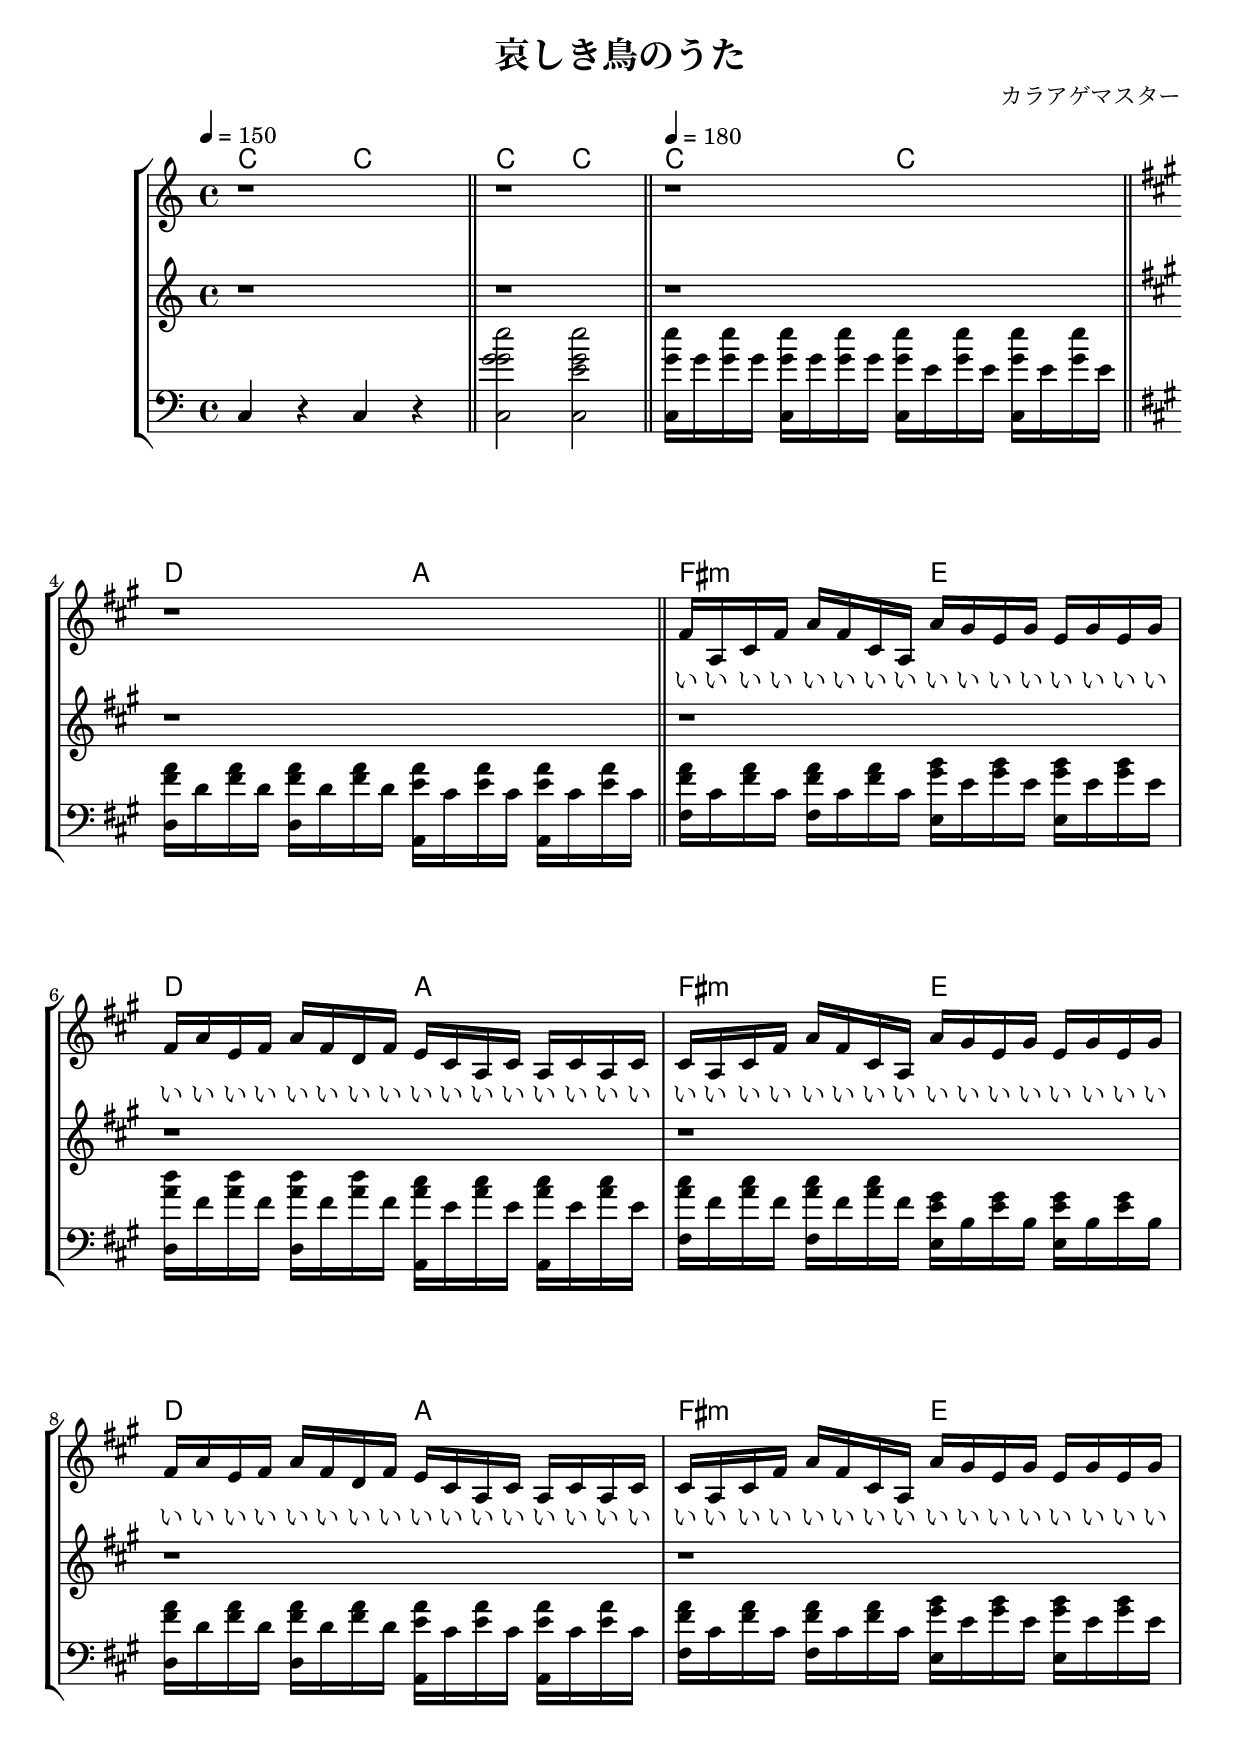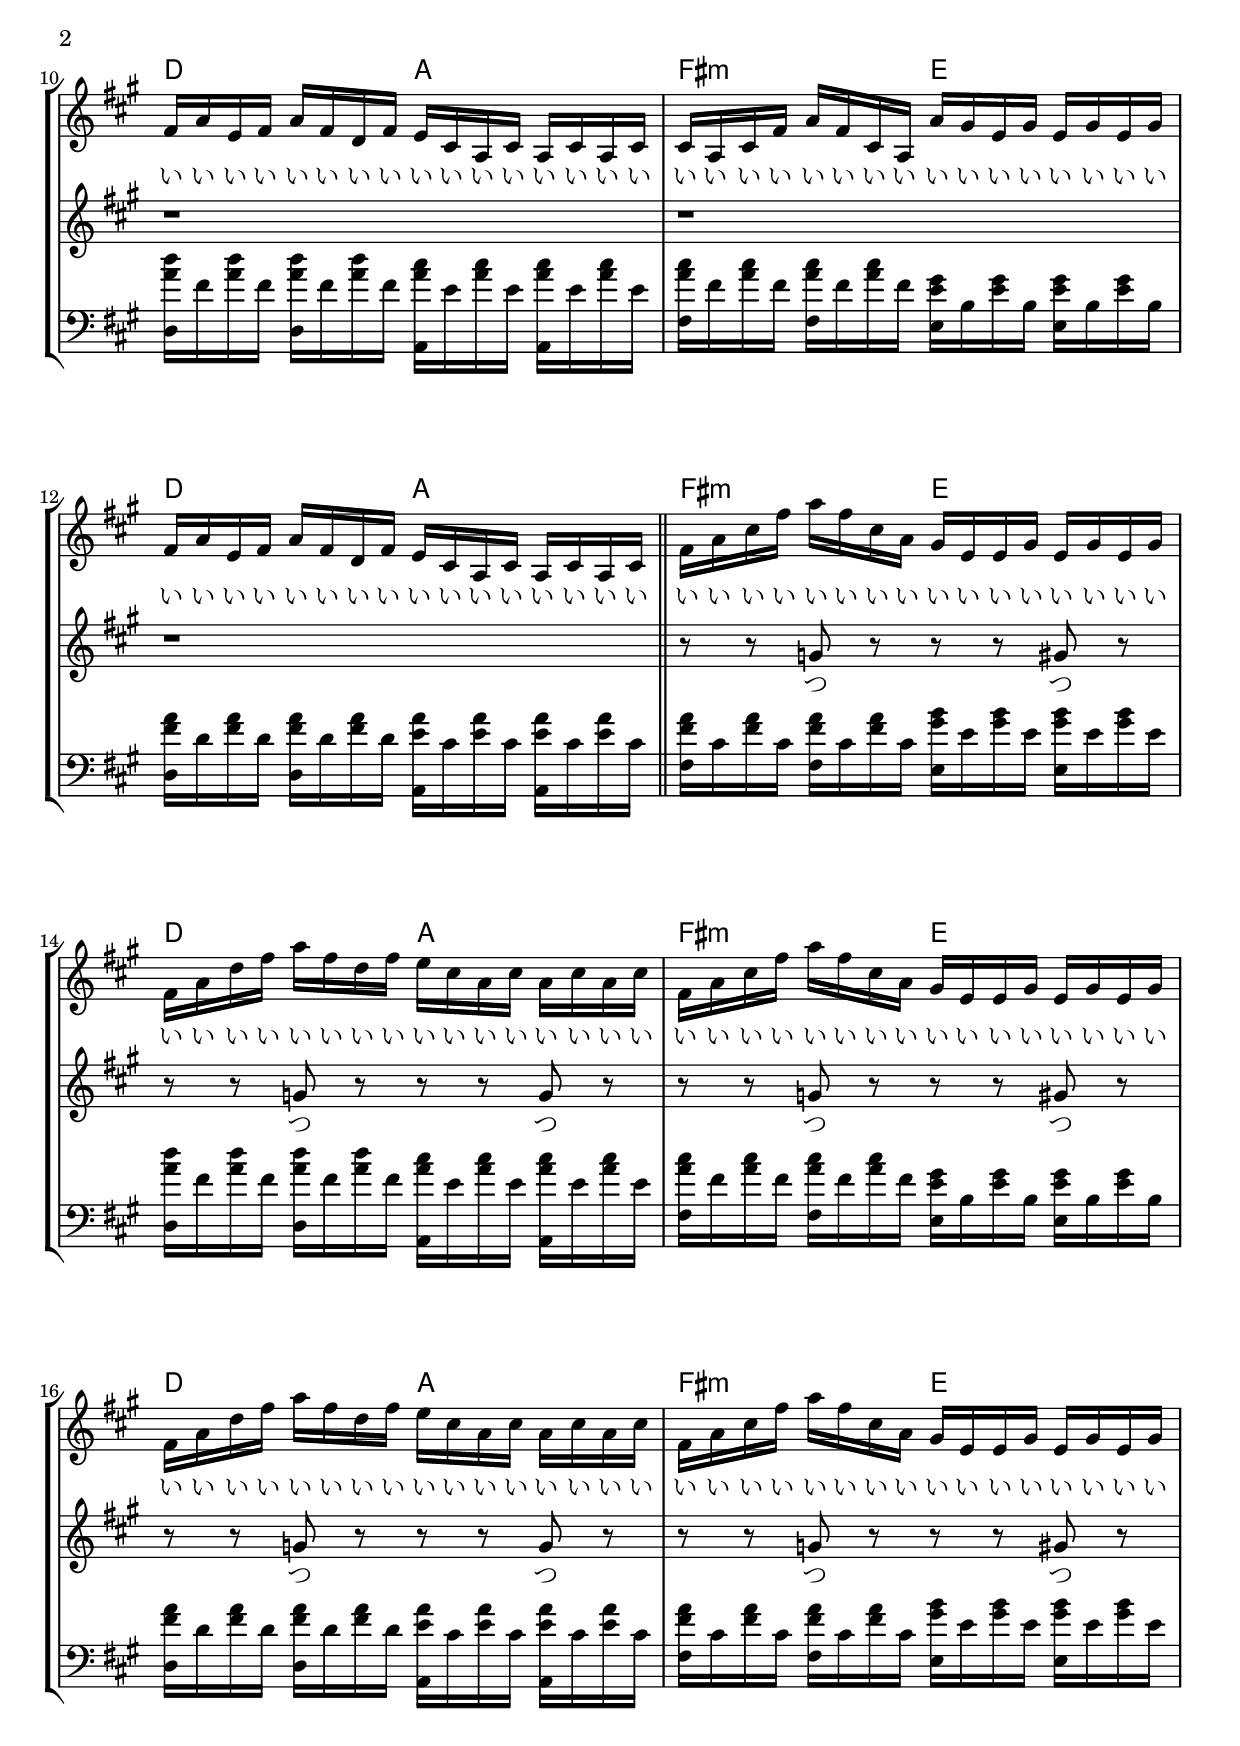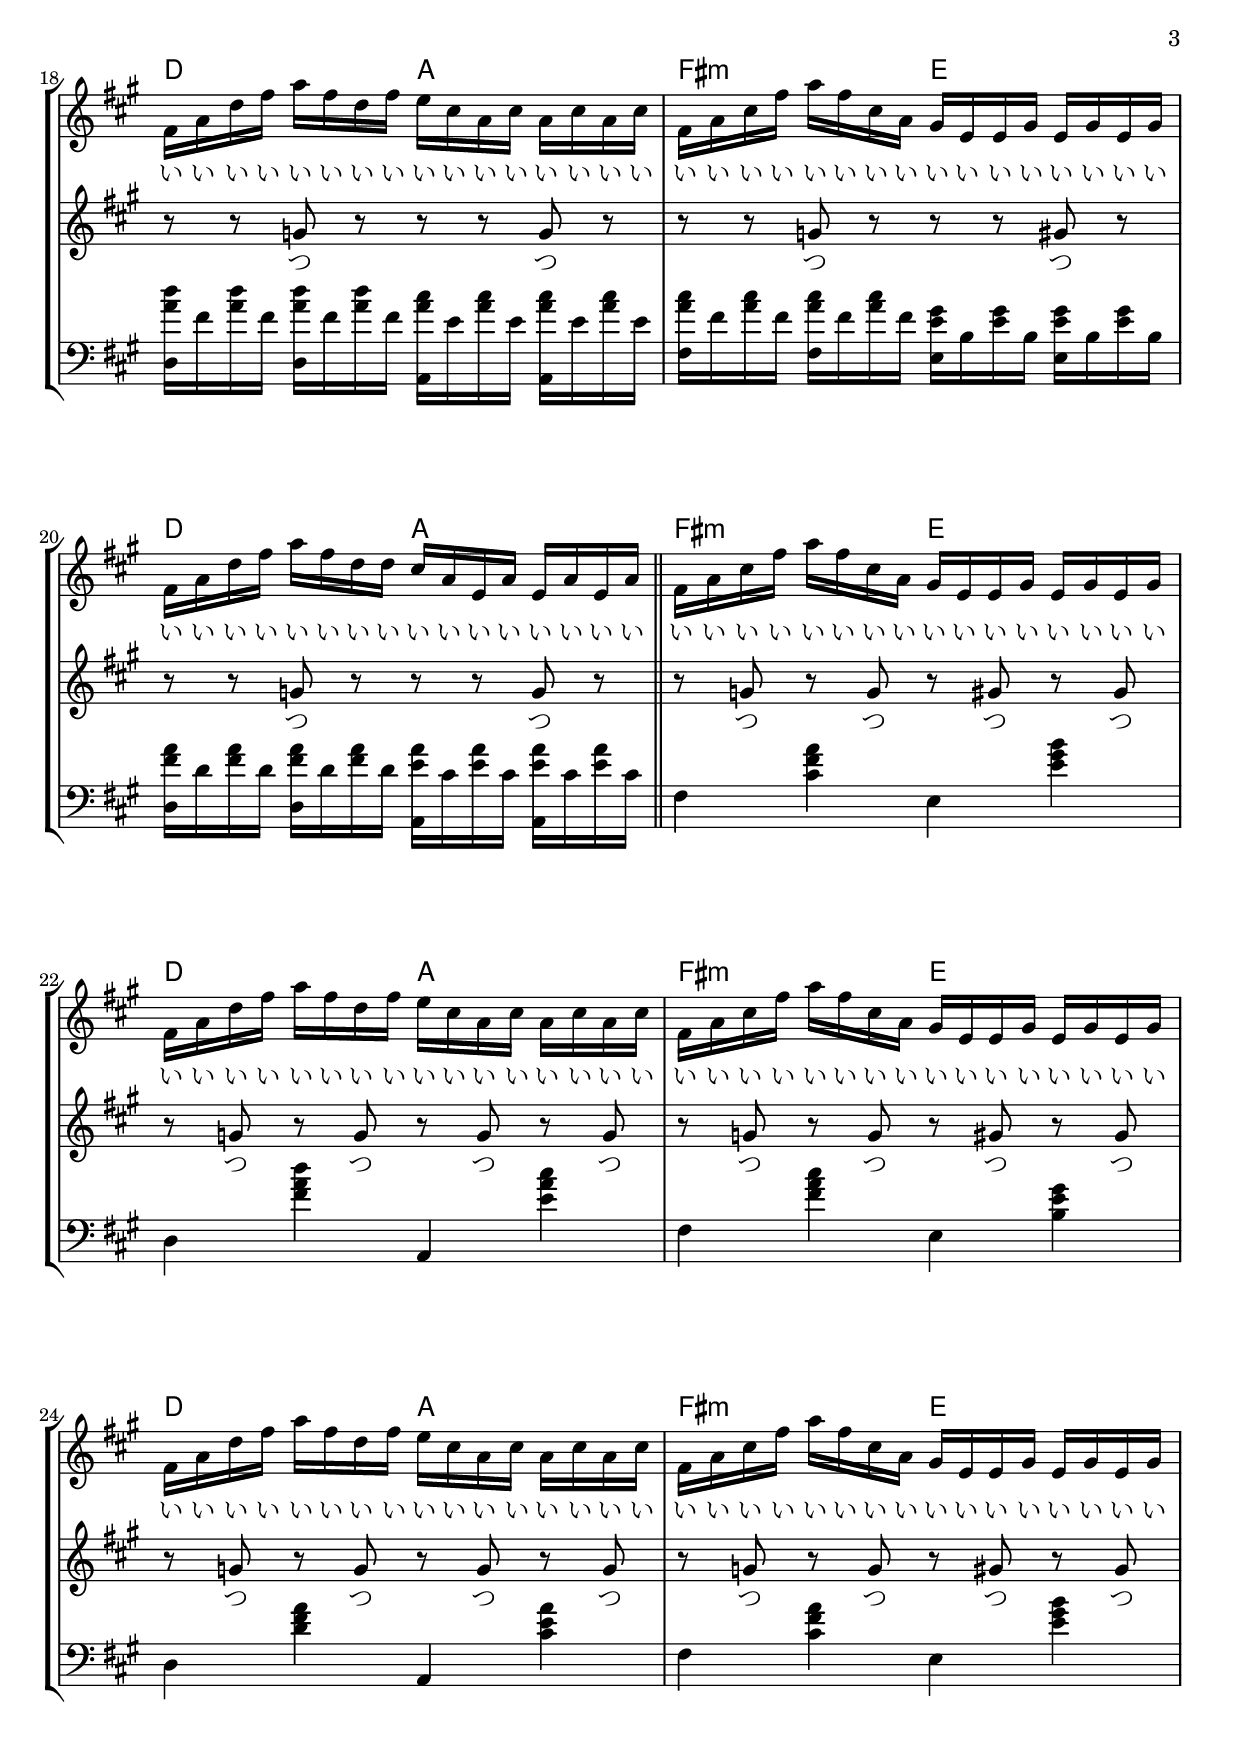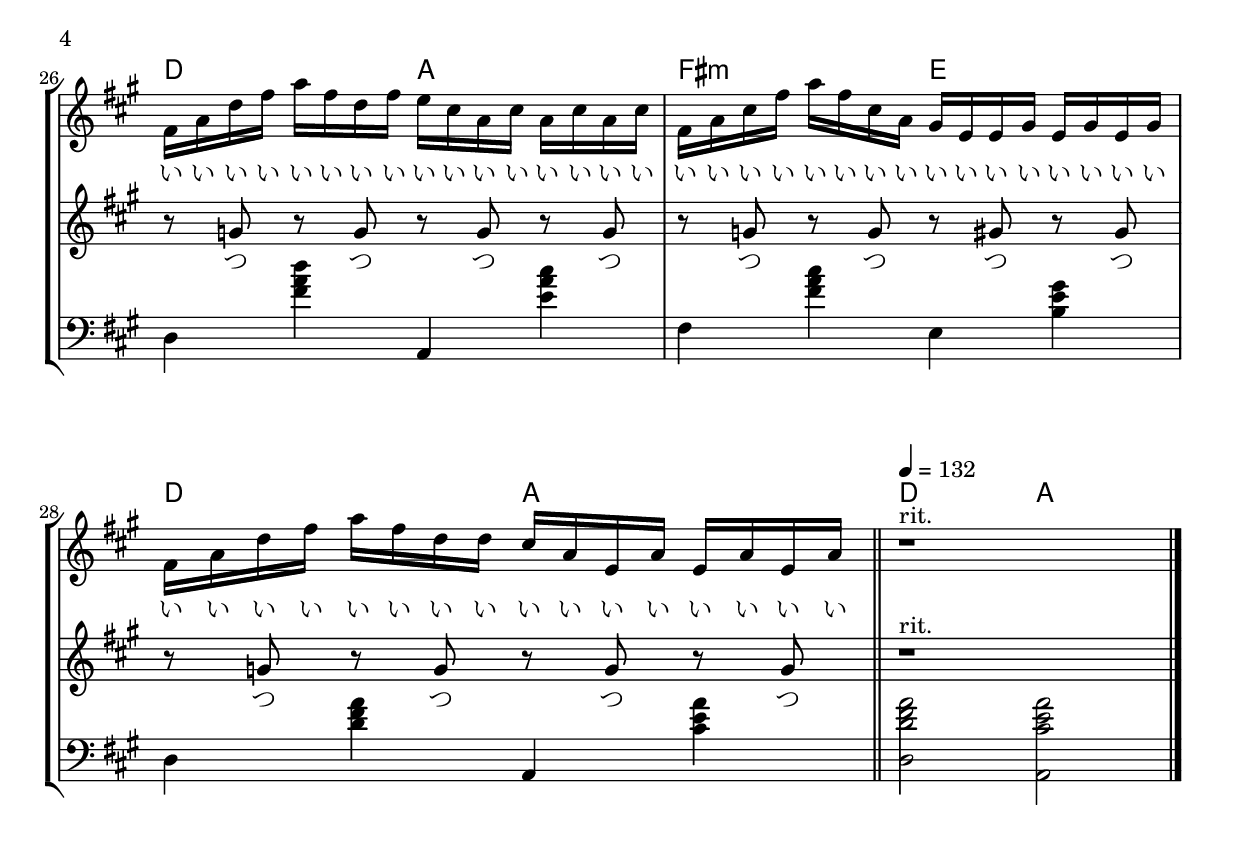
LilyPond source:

\version "2.12.1"

\header {
	title = \markup {哀しき鳥のうた}
	composer = \markup \center-column {カラアゲマスター}
}

harmony = \chordmode {
	c2 c 

	c c 

	c c 

	d a 

	fis:m e d a fis:m e d a fis:m e d a fis:m e d a 

	fis:m e d a fis:m e d a fis:m e d a fis:m e d a 

	fis:m e d a fis:m e d a fis:m e d a fis:m e d a 

	d a 
}

melody = {
	\key c \major
	\tempo 4 = 150
	r1   
	r1   
	\tempo 4 = 180
	r1   
	\key a \major
	r1   
	\set Staff.midiInstrument = #"Bird Tweet"
	fis'16  a16  cis'16  fis'16  a'16  fis'16  cis'16  a16  a'16  gis'16  e'16  gis'16  e'16  gis'16  e'16  gis'16 
	fis'16  a'16  e'16  fis'16  a'16  fis'16  d'16  fis'16  e'16  cis'16  a16  cis'16  a16  cis'16  a16  cis'16 
	cis'16  a16  cis'16  fis'16  a'16  fis'16  cis'16  a16  a'16  gis'16  e'16  gis'16  e'16  gis'16  e'16  gis'16 
	fis'16  a'16  e'16  fis'16  a'16  fis'16  d'16  fis'16  e'16  cis'16  a16  cis'16  a16  cis'16  a16  cis'16 
	cis'16  a16  cis'16  fis'16  a'16  fis'16  cis'16  a16  a'16  gis'16  e'16  gis'16  e'16  gis'16  e'16  gis'16 
	fis'16  a'16  e'16  fis'16  a'16  fis'16  d'16  fis'16  e'16  cis'16  a16  cis'16  a16  cis'16  a16  cis'16 
	cis'16  a16  cis'16  fis'16  a'16  fis'16  cis'16  a16  a'16  gis'16  e'16  gis'16  e'16  gis'16  e'16  gis'16 
	fis'16  a'16  e'16  fis'16  a'16  fis'16  d'16  fis'16  e'16  cis'16  a16  cis'16  a16  cis'16  a16  cis'16
	\set Staff.midiInstrument = #"Bird Tweet"
	fis'16  a'16  cis''16  fis''16  a''16  fis''16  cis''16  a'16  gis'16  e'16  e'16  gis'16  e'16  gis'16  e'16  gis'16 
	fis'16  a'16  d''16  fis''16  a''16  fis''16  d''16  fis''16  e''16  cis''16  a'16  cis''16  a'16  cis''16  a'16  cis''16 
	fis'16  a'16  cis''16  fis''16  a''16  fis''16  cis''16  a'16  gis'16  e'16  e'16  gis'16  e'16  gis'16  e'16  gis'16 
	fis'16  a'16  d''16  fis''16  a''16  fis''16  d''16  fis''16  e''16  cis''16  a'16  cis''16  a'16  cis''16  a'16  cis''16 
	fis'16  a'16  cis''16  fis''16  a''16  fis''16  cis''16  a'16  gis'16  e'16  e'16  gis'16  e'16  gis'16  e'16  gis'16 
	fis'16  a'16  d''16  fis''16  a''16  fis''16  d''16  fis''16  e''16  cis''16  a'16  cis''16  a'16  cis''16  a'16  cis''16 
	fis'16  a'16  cis''16  fis''16  a''16  fis''16  cis''16  a'16  gis'16  e'16  e'16  gis'16  e'16  gis'16  e'16  gis'16 
	fis'16  a'16  d''16  fis''16  a''16  fis''16  d''16  d''16  cis''16  a'16  e'16  a'16  e'16  a'16  e'16  a'16
	\set Staff.midiInstrument = #"Bird Tweet"
	fis'16  a'16  cis''16  fis''16  a''16  fis''16  cis''16  a'16  gis'16  e'16  e'16  gis'16  e'16  gis'16  e'16  gis'16 
	fis'16  a'16  d''16  fis''16  a''16  fis''16  d''16  fis''16  e''16  cis''16  a'16  cis''16  a'16  cis''16  a'16  cis''16 
	fis'16  a'16  cis''16  fis''16  a''16  fis''16  cis''16  a'16  gis'16  e'16  e'16  gis'16  e'16  gis'16  e'16  gis'16 
	fis'16  a'16  d''16  fis''16  a''16  fis''16  d''16  fis''16  e''16  cis''16  a'16  cis''16  a'16  cis''16  a'16  cis''16 
	fis'16  a'16  cis''16  fis''16  a''16  fis''16  cis''16  a'16  gis'16  e'16  e'16  gis'16  e'16  gis'16  e'16  gis'16 
	fis'16  a'16  d''16  fis''16  a''16  fis''16  d''16  fis''16  e''16  cis''16  a'16  cis''16  a'16  cis''16  a'16  cis''16 
	fis'16  a'16  cis''16  fis''16  a''16  fis''16  cis''16  a'16  gis'16  e'16  e'16  gis'16  e'16  gis'16  e'16  gis'16 
	fis'16  a'16  d''16  fis''16  a''16  fis''16  d''16  d''16  cis''16  a'16  e'16  a'16  e'16  a'16  e'16  a'16
	\tempo 4 = 132
	r1^"rit." \bar "|."
}

words = \lyricmode {
	
	
	
	
	い  い  い  い  い  い  い  い  い  い  い  い  い  い  い  い  い  い  い  い  い  い  い  い  い  い  い  い  い  い  い  い  い  い  い  い  い  い  い  い  い  い  い  い  い  い  い  い  い  い  い  い  い  い  い  い  い  い  い  い  い  い  い  い  い  い  い  い  い  い  い  い  い  い  い  い  い  い  い  い  い  い  い  い  い  い  い  い  い  い  い  い  い  い  い  い  い  い  い  い  い  い  い  い  い  い  い  い  い  い  い  い  い  い  い  い  い  い  い  い  い  い  い  い  い  い  い  い  
	い  い  い  い  い  い  い  い  い  い  い  い  い  い  い  い  い  い  い  い  い  い  い  い  い  い  い  い  い  い  い  い  い  い  い  い  い  い  い  い  い  い  い  い  い  い  い  い  い  い  い  い  い  い  い  い  い  い  い  い  い  い  い  い  い  い  い  い  い  い  い  い  い  い  い  い  い  い  い  い  い  い  い  い  い  い  い  い  い  い  い  い  い  い  い  い  い  い  い  い  い  い  い  い  い  い  い  い  い  い  い  い  い  い  い  い  い  い  い  い  い  い  い  い  い  い  い  い  
	い  い  い  い  い  い  い  い  い  い  い  い  い  い  い  い  い  い  い  い  い  い  い  い  い  い  い  い  い  い  い  い  い  い  い  い  い  い  い  い  い  い  い  い  い  い  い  い  い  い  い  い  い  い  い  い  い  い  い  い  い  い  い  い  い  い  い  い  い  い  い  い  い  い  い  い  い  い  い  い  い  い  い  い  い  い  い  い  い  い  い  い  い  い  い  い  い  い  い  い  い  い  い  い  い  い  い  い  い  い  い  い  い  い  い  い  い  い  い  い  い  い  い  い  い  い  い  い  
	
}

secondmelody = {
	\key c \major
	\tempo 4 = 150
	r1   
	r1   
	\tempo 4 = 180
	r1   
	\key a \major
	r1   
	r1 | r1 | r1 | r1 | r1 | r1 | r1 | r1   
	\set Staff.midiInstrument = #"Melodic Tom"
	r8  r8  g'8  r8  r8  r8  gis'8  r8 
	r8  r8  g'8  r8  r8  r8  g'8  r8 
	r8  r8  g'8  r8  r8  r8  gis'8  r8 
	r8  r8  g'8  r8  r8  r8  g'8  r8 
	r8  r8  g'8  r8  r8  r8  gis'8  r8 
	r8  r8  g'8  r8  r8  r8  g'8  r8 
	r8  r8  g'8  r8  r8  r8  gis'8  r8 
	r8  r8  g'8  r8  r8  r8  g'8  r8
	\set Staff.midiInstrument = #"Melodic Tom"
	r8  g'8  r8  g'8  r8  gis'8  r8  gis'8 
	r8  g'8  r8  g'8  r8  g'8  r8  g'8 
	r8  g'8  r8  g'8  r8  gis'8  r8  gis'8 
	r8  g'8  r8  g'8  r8  g'8  r8  g'8 
	r8  g'8  r8  g'8  r8  gis'8  r8  gis'8 
	r8  g'8  r8  g'8  r8  g'8  r8  g'8 
	r8  g'8  r8  g'8  r8  gis'8  r8  gis'8 
	r8  g'8  r8  g'8  r8  g'8  r8  g'8
	\tempo 4 = 132
	r1^"rit." \bar "|."
}

secondwords = \lyricmode {
	
	
	
	
	
	つ  つ  つ  つ  つ  つ  つ  つ  つ  つ  つ  つ  つ  つ  つ  つ  
	つ  つ  つ  つ  つ  つ  つ  つ  つ  つ  つ  つ  つ  つ  つ  つ  つ  つ  つ  つ  つ  つ  つ  つ  つ  つ  つ  つ  つ  つ  つ  つ  
	
}

tempochange = {
	\tempo 4 = 150
	r1 \bar "||"
	\tempo 4 = 150
	r1 \bar "||"
	\tempo 4 = 180
	r1 \bar "||"
	\tempo 4 = 180
	r1 \bar "||"
	\tempo 4 = 180
	r1 | r1 | r1 | r1 | r1 | r1 | r1 | r1 \bar "||"
	\tempo 4 = 180
	r1 | r1 | r1 | r1 | r1 | r1 | r1 | r1 \bar "||"
	\tempo 4 = 180
	r1 | r1 | r1 | r1 | r1 | r1 | r1 | r1 \bar "||"
	\tempo 4 = 132
	\tempo 4 = 99 r2 \tempo 4 = 88 r2 \bar "|."
}

mainacc = {
	\clef bass
	\set Staff.midiInstrument = #"Gunshot"
	\key c \major
	\tempo 4 = 150
	c4 r4
	c4 r4
	\bar "||"

	\set Staff.midiInstrument = #"Gunshot"
	<c g' g' e''>2
	<c e' g' e''>2
	\bar "||"

	\set Staff.midiInstrument = #"Bird Tweet"
	\tempo 4 = 180
	<c g' e''>16 g'16 <g' e''>16 g'16   <c g' e''>16 g'16 <g' e''>16 g'16
	<c g' e''>16 e'16 <g' e''>16 e'16   <c g' e''>16 e'16 <g' e''>16 e'16
	\bar "||"

	\set Staff.midiInstrument = #"Bird Tweet"
	\key a \major
	<d fis' a'>16 d'16 <fis' a'>16 d'16   <d fis' a'>16 d'16 <fis' a'>16 d'16
	<a, e' a'>16 cis'16 <e' a'>16 cis'16   <a, e' a'>16 cis'16 <e' a'>16 cis'16
	\bar "||"

	\set Staff.midiInstrument = #"Bird Tweet"
	<fis fis' a'>16 cis'16 <fis' a'>16 cis'16   <fis fis' a'>16 cis'16 <fis' a'>16 cis'16
	<e gis' b'>16 e'16 <gis' b'>16 e'16   <e gis' b'>16 e'16 <gis' b'>16 e'16
	<d a' d''>16 fis'16 <a' d''>16 fis'16   <d a' d''>16 fis'16 <a' d''>16 fis'16
	<a, a' cis''>16 e'16 <a' cis''>16 e'16   <a, a' cis''>16 e'16 <a' cis''>16 e'16
	<fis a' cis''>16 fis'16 <a' cis''>16 fis'16   <fis a' cis''>16 fis'16 <a' cis''>16 fis'16
	<e e' gis'>16 b16 <e' gis'>16 b16   <e e' gis'>16 b16 <e' gis'>16 b16
	<d fis' a'>16 d'16 <fis' a'>16 d'16   <d fis' a'>16 d'16 <fis' a'>16 d'16
	<a, e' a'>16 cis'16 <e' a'>16 cis'16   <a, e' a'>16 cis'16 <e' a'>16 cis'16
	<fis fis' a'>16 cis'16 <fis' a'>16 cis'16   <fis fis' a'>16 cis'16 <fis' a'>16 cis'16
	<e gis' b'>16 e'16 <gis' b'>16 e'16   <e gis' b'>16 e'16 <gis' b'>16 e'16
	<d a' d''>16 fis'16 <a' d''>16 fis'16   <d a' d''>16 fis'16 <a' d''>16 fis'16
	<a, a' cis''>16 e'16 <a' cis''>16 e'16   <a, a' cis''>16 e'16 <a' cis''>16 e'16
	<fis a' cis''>16 fis'16 <a' cis''>16 fis'16   <fis a' cis''>16 fis'16 <a' cis''>16 fis'16
	<e e' gis'>16 b16 <e' gis'>16 b16   <e e' gis'>16 b16 <e' gis'>16 b16
	<d fis' a'>16 d'16 <fis' a'>16 d'16   <d fis' a'>16 d'16 <fis' a'>16 d'16
	<a, e' a'>16 cis'16 <e' a'>16 cis'16   <a, e' a'>16 cis'16 <e' a'>16 cis'16
	\bar "||"

	\set Staff.midiInstrument = #"Bird Tweet"
	<fis fis' a'>16 cis'16 <fis' a'>16 cis'16   <fis fis' a'>16 cis'16 <fis' a'>16 cis'16
	<e gis' b'>16 e'16 <gis' b'>16 e'16   <e gis' b'>16 e'16 <gis' b'>16 e'16
	<d a' d''>16 fis'16 <a' d''>16 fis'16   <d a' d''>16 fis'16 <a' d''>16 fis'16
	<a, a' cis''>16 e'16 <a' cis''>16 e'16   <a, a' cis''>16 e'16 <a' cis''>16 e'16
	<fis a' cis''>16 fis'16 <a' cis''>16 fis'16   <fis a' cis''>16 fis'16 <a' cis''>16 fis'16
	<e e' gis'>16 b16 <e' gis'>16 b16   <e e' gis'>16 b16 <e' gis'>16 b16
	<d fis' a'>16 d'16 <fis' a'>16 d'16   <d fis' a'>16 d'16 <fis' a'>16 d'16
	<a, e' a'>16 cis'16 <e' a'>16 cis'16   <a, e' a'>16 cis'16 <e' a'>16 cis'16
	<fis fis' a'>16 cis'16 <fis' a'>16 cis'16   <fis fis' a'>16 cis'16 <fis' a'>16 cis'16
	<e gis' b'>16 e'16 <gis' b'>16 e'16   <e gis' b'>16 e'16 <gis' b'>16 e'16
	<d a' d''>16 fis'16 <a' d''>16 fis'16   <d a' d''>16 fis'16 <a' d''>16 fis'16
	<a, a' cis''>16 e'16 <a' cis''>16 e'16   <a, a' cis''>16 e'16 <a' cis''>16 e'16
	<fis a' cis''>16 fis'16 <a' cis''>16 fis'16   <fis a' cis''>16 fis'16 <a' cis''>16 fis'16
	<e e' gis'>16 b16 <e' gis'>16 b16   <e e' gis'>16 b16 <e' gis'>16 b16
	<d fis' a'>16 d'16 <fis' a'>16 d'16   <d fis' a'>16 d'16 <fis' a'>16 d'16
	<a, e' a'>16 cis'16 <e' a'>16 cis'16   <a, e' a'>16 cis'16 <e' a'>16 cis'16
	\bar "||"

	\set Staff.midiInstrument = #"Bird Tweet"
	fis4 <cis' fis' a'>4
	e4 <e' gis' b'>4
	d4 <fis' a' d''>4
	a,4 <e' a' cis''>4
	fis4 <fis' a' cis''>4
	e4 <b e' gis'>4
	d4 <d' fis' a'>4
	a,4 <cis' e' a'>4
	fis4 <cis' fis' a'>4
	e4 <e' gis' b'>4
	d4 <fis' a' d''>4
	a,4 <e' a' cis''>4
	fis4 <fis' a' cis''>4
	e4 <b e' gis'>4
	d4 <d' fis' a'>4
	a,4 <cis' e' a'>4
	\bar "||"

	\set Staff.midiInstrument = #"Gunshot"
	\tempo 4 = 132
	<d d' fis' a'>2
	<a, cis' e' a'>2
	\bar "|."
}

subacc = {
	\clef bass
	\set Staff.midiInstrument = #"Seashore"
	\key c \major
	\tempo 4 = 150
	r2
	r2
	\bar "||"

	\set Staff.midiInstrument = #"Seashore"
	c8 g'16 e'' g' e'' g'8
	<c e' g' e''>2
	\bar "||"

	\set Staff.midiInstrument = #"Seashore"
	\tempo 4 = 180
	<g' g' e''>8 <g' g' e''>4 <g' g' e''>8
	<e' g' e''>8 <e' g' e''>4 <e' g' e''>8
	\bar "||"

	\set Staff.midiInstrument = #"Lead 3 (calliope)"
	\key a \major
	r2
	r2
	\bar "||"

	\set Staff.midiInstrument = #"Lead 3 (calliope)"
	fis16 cis' fis' a' a' fis' cis' fis
	e16 e' gis' b' b' gis' e' e
	d16 fis' a' d'' d'' a' fis' d
	a,16 e' a' cis'' cis'' a' e' a,
	fis16 fis' a' cis'' cis'' a' fis' fis
	e16 b e' gis' gis' e' b e
	d16 d' fis' a' a' fis' d' d
	a,16 cis' e' a' a' e' cis' a,
	fis16 cis' fis' a' a' fis' cis' fis
	e16 e' gis' b' b' gis' e' e
	d16 fis' a' d'' d'' a' fis' d
	a,16 e' a' cis'' cis'' a' e' a,
	fis16 fis' a' cis'' cis'' a' fis' fis
	e16 b e' gis' gis' e' b e
	d16 d' fis' a' a' fis' d' d
	a,16 cis' e' a' a' e' cis' a,
	\bar "||"

	\set Staff.midiInstrument = #"Lead 3 (calliope)"
	fis8 <cis' fis' a'> fis <cis' fis' a'>
	e8 <e' gis' b'> e <e' gis' b'>
	d8 <fis' a' d''> d <fis' a' d''>
	a,8 <e' a' cis''> a, <e' a' cis''>
	fis8 <fis' a' cis''> fis <fis' a' cis''>
	e8 <b e' gis'> e <b e' gis'>
	d8 <d' fis' a'> d <d' fis' a'>
	a,8 <cis' e' a'> a, <cis' e' a'>
	fis8 <cis' fis' a'> fis <cis' fis' a'>
	e8 <e' gis' b'> e <e' gis' b'>
	d8 <fis' a' d''> d <fis' a' d''>
	a,8 <e' a' cis''> a, <e' a' cis''>
	fis8 <fis' a' cis''> fis <fis' a' cis''>
	e8 <b e' gis'> e <b e' gis'>
	d8 <d' fis' a'> d <d' fis' a'>
	a,8 <cis' e' a'> a, <cis' e' a'>
	\bar "||"

	\set Staff.midiInstrument = #"Lead 3 (calliope)"
	fis8 cis'16 a' fis' a' cis'8
	<e e' gis' b'>2
	d8 fis'16 d'' a' d'' fis'8
	<a, e' a' cis''>2
	fis8 fis'16 cis'' a' cis'' fis'8
	<e b e' gis'>2
	d8 d'16 a' fis' a' d'8
	<a, cis' e' a'>2
	fis8 cis'16 a' fis' a' cis'8
	<e e' gis' b'>2
	d8 fis'16 d'' a' d'' fis'8
	<a, e' a' cis''>2
	fis8 fis'16 cis'' a' cis'' fis'8
	<e b e' gis'>2
	d8 d'16 a' fis' a' d'8
	<a, cis' e' a'>2
	\bar "||"

	\set Staff.midiInstrument = #"Helicopter"
	\tempo 4 = 132
	d8 d'16 a' fis' a' d'8
	<a, cis' e' a'>2
	\bar "|."
}

percA = {
	\drummode {
	r1 \bar "||"
	r1 \bar "||"
	r1 \bar "||"
	hho8 hho8 hho2.  \bar "||"
	r8 hho8 hho8 hho8 hho8 hho8 hho8 hho8  |hho8 hho8 hho8 hho8 hho8 hho8 hho8 hho8  |r8 hho8 hho8 hho8 hho8 hho8 hho8 hho8  |hho8 hho8 hho8 hho8 hho2  |r8 hho8 hho8 hho8 hho8 hho8 hho8 hho8  |hho8 hho8 hho8 hho8 hho8 hho8 hho8 hho8  |r8 hho8 hho8 hho8 hho8 hho8 hho8 hho8  |hho8 hho8 hho2.  \bar "||"
	r2 hho2  |r2 hho2  |r2 hho2  |r2 hho2  |r2 hho2  |r2 hho2  |r2 hho2  |r2 hho2  \bar "||"
	r4 hh4 hh4 hh4  |hh4 hh4 hh4 hh4  |hh4 hh4 hh4 hh4  |hh4 hh4 hh4 hh4  |r4 hh4 hh4 hh4  |hh4 hh4 hh4 hh4  |hh4 hh4 hh4 hh4  |r1  \bar "||"
	r1 \bar "|."
	}
}

percB = {
	\drummode {
	r1 \bar "||"
	r1 \bar "||"
	r1 \bar "||"
	r8 sn8. sn16 sn8 sn16 sn16 sn16 sn8. sn8  \bar "||"
	r8 sn4 sn4 sn4 sn8  |r8 sn4 sn4 sn4 sn8  |r8 sn4 sn4 sn4 sn8  |r8 sn4 sn8 sn8 sn16 sn4 r16  |r8 sn4 sn4 sn4 sn8  |r8 sn4 sn4 sn4 sn8  |r8 sn4 sn4 sn4 sn8  |r8 sn8. sn16 sn8 sn16 sn16 sn16 sn8. sn8  \bar "||"
	r8 hh16 hh16 hh8 hh16 hh8. hh16 hh16 hh8 hh16 hh16  |hh8 hh16 hh16 hh8 hh16 hh8. hh16 hh16 hh8 hh8  |hh8 hh16 hh16 hh8 hh16 hh8. hh16 hh16 hh8 hh16 hh16  |hh8 hh16 hh16 hh8 hh16 hh8. hh16 hh16 hh8 hh8  |r8 hh16 hh16 hh8 hh16 hh8. hh16 hh16 hh8 hh16 hh16  |hh8 hh16 hh16 hh8 hh16 hh8. hh16 hh16 hh8 hh8  |hh8 hh16 hh16 hh8 hh16 hh8. hh16 hh16 hh8 hh16 hh16  |hh8 hh16 hh16 hh8 hh16 hh8 hh4. r16  \bar "||"
	r4 sn8 sn4. sn4  |r4 sn8 sn4. sn4  |r4 sn8 sn4. sn4  |r4 sn8 sn4. sn4  |r4 sn8 sn4. sn4  |r4 sn8 sn4. sn4  |r4 sn8 sn4. sn4  |sn16 sn16 sn16 sn16 sn16 sn16 sn16 sn16 sn16 sn16 sn16 sn16 sn16 sn16 sn16 sn16  \bar "||"
	r1 \bar "|."
	}
}

percC = {
	\drummode {
	r1 \bar "||"
	r1 \bar "||"
	r1 \bar "||"
	bd8 bd8 bd8. bd8. bd8 bd8 bd8  \bar "||"
	bd4 bd4 bd8. bd8 bd8.  |bd4 bd4 bd8. bd8 bd8.  |bd4 bd4 bd8. bd8 bd8.  |bd4 bd4 r16 bd4. r16  |bd4 bd4 bd8. bd8 bd8.  |bd4 bd4 bd8. bd8 bd8.  |bd4 bd4 bd8. bd8 bd8.  |bd8 bd8 bd8. bd8. bd8 bd8 bd8  \bar "||"
	r4 sn2 sn4  |r4 sn2 sn4  |r4 sn2 sn4  |r4 sn2 sn4  |r4 sn2 sn4  |r4 sn2 sn4  |r4 sn2 sn4  |r4 sn4. sn16 sn8 sn16 sn16 sn16  \bar "||"
	bd4 bd4 bd4 bd4  |bd4 bd4 bd4 bd8 bd8  |bd4 bd4 bd4 bd4  |bd4 bd4 bd4 bd8 bd8  |bd4 bd4 bd4 bd4  |bd4 bd4 bd4 bd8 bd8  |bd4 bd4 bd4 bd4  |bd4 bd4 bd8 bd8 bd8 bd8  \bar "||"
	r1 \bar "|."
	}
}

percD = {
	\drummode {
	r1 \bar "||"
	r1 \bar "||"
	r1 \bar "||"
	cymc1  \bar "||"
	cymc1  |r1  |cymc1  |r1  |cymc1  |r1  |cymc1  |r1  \bar "||"
	bd8 bd4 bd4 r16 bd8. bd8  |bd8 bd4 bd4 r16 bd8. bd8  |bd8 bd4 bd4 r16 bd8. bd8  |bd8 bd4 bd4 r16 bd8. bd8  |bd8 bd4 bd4 r16 bd8. bd8  |bd8 bd4 bd4 r16 bd8. bd8  |bd8 bd4 bd4 r16 bd8. bd8  |bd4. bd8. bd4. r16  \bar "||"
	r8 hhp4 hhp4 hhp4 hhp8  |r8 hhp4 hhp4 hhp4 hhp8  |r8 hhp4 hhp4 hhp4 hhp8  |r8 hhp4 hhp4 hhp4 hhp8  |r8 hhp4 hhp4 hhp4 hhp8  |r8 hhp4 hhp4 hhp4 hhp8  |r8 hhp4 hhp4 hhp4 hhp8  |r8 hhp4 hhp4 hhp4 hhp8  \bar "||"
	r1 \bar "|."
	}
}

percE = {
	\drummode {
	r1 \bar "||"
	r1 \bar "||"
	r1 \bar "||"
	r1 \bar "||"
	r1 |r1 |r1 |r2. tommh16 tommh8.  |r1 |r1 |r1 |r2. tommh16 tommh8.  \bar "||"
	cymc1  |r1 |r1 |r1 |cymc1  |r1 |r1 |r2. cymc4  \bar "||"
	cymc1  |r1 |r1 |r1 |cymc1  |r1 |r1 |r1 \bar "||"
	r1 \bar "|."
	}
}

percF = {
	\drummode {
	r1 \bar "||"
	r1 \bar "||"
	r1 \bar "||"
	r2. r8 tomfh8  \bar "||"
	r1 |r1 |r1 |r2. r8 tomfh16 tomfh16  |r1 |r1 |r1 |r2. r8 tomfh8  \bar "||"
	r1 | r1 | r1 | r1 | r1 | r1 | r1 | r1 \bar "||"
	r1 | r1 | r1 | r1 | r1 | r1 | r1 | r1 \bar "||"
	r1 \bar "|."
	}
}

percG = {
	\drummode {
	r1 \bar "||"
	r1 \bar "||"
	r1 \bar "||"
	r2. tomml16 tomml8.  \bar "||"
	r1 |r1 |r1 |r1 |r1 |r1 |r1 |r2. tomml16 tomml8.  \bar "||"
	r1 | r1 | r1 | r1 | r1 | r1 | r1 | r1 \bar "||"
	r1 | r1 | r1 | r1 | r1 | r1 | r1 | r1 \bar "||"
	r1 \bar "|."
	}
}

\score {
	<<
		\new StaffGroup <<
			\new ChordNames {\harmony}
			\new Voice = "melody" {\melody}
			\new Lyrics \lyricsto "melody" \words
			\new Voice = "secondmelody" {\secondmelody}
			\new Lyrics \lyricsto "secondmelody" \secondwords
			\new Staff = "mainacc" {\mainacc}
		>>
	>>
	\layout { }
}
